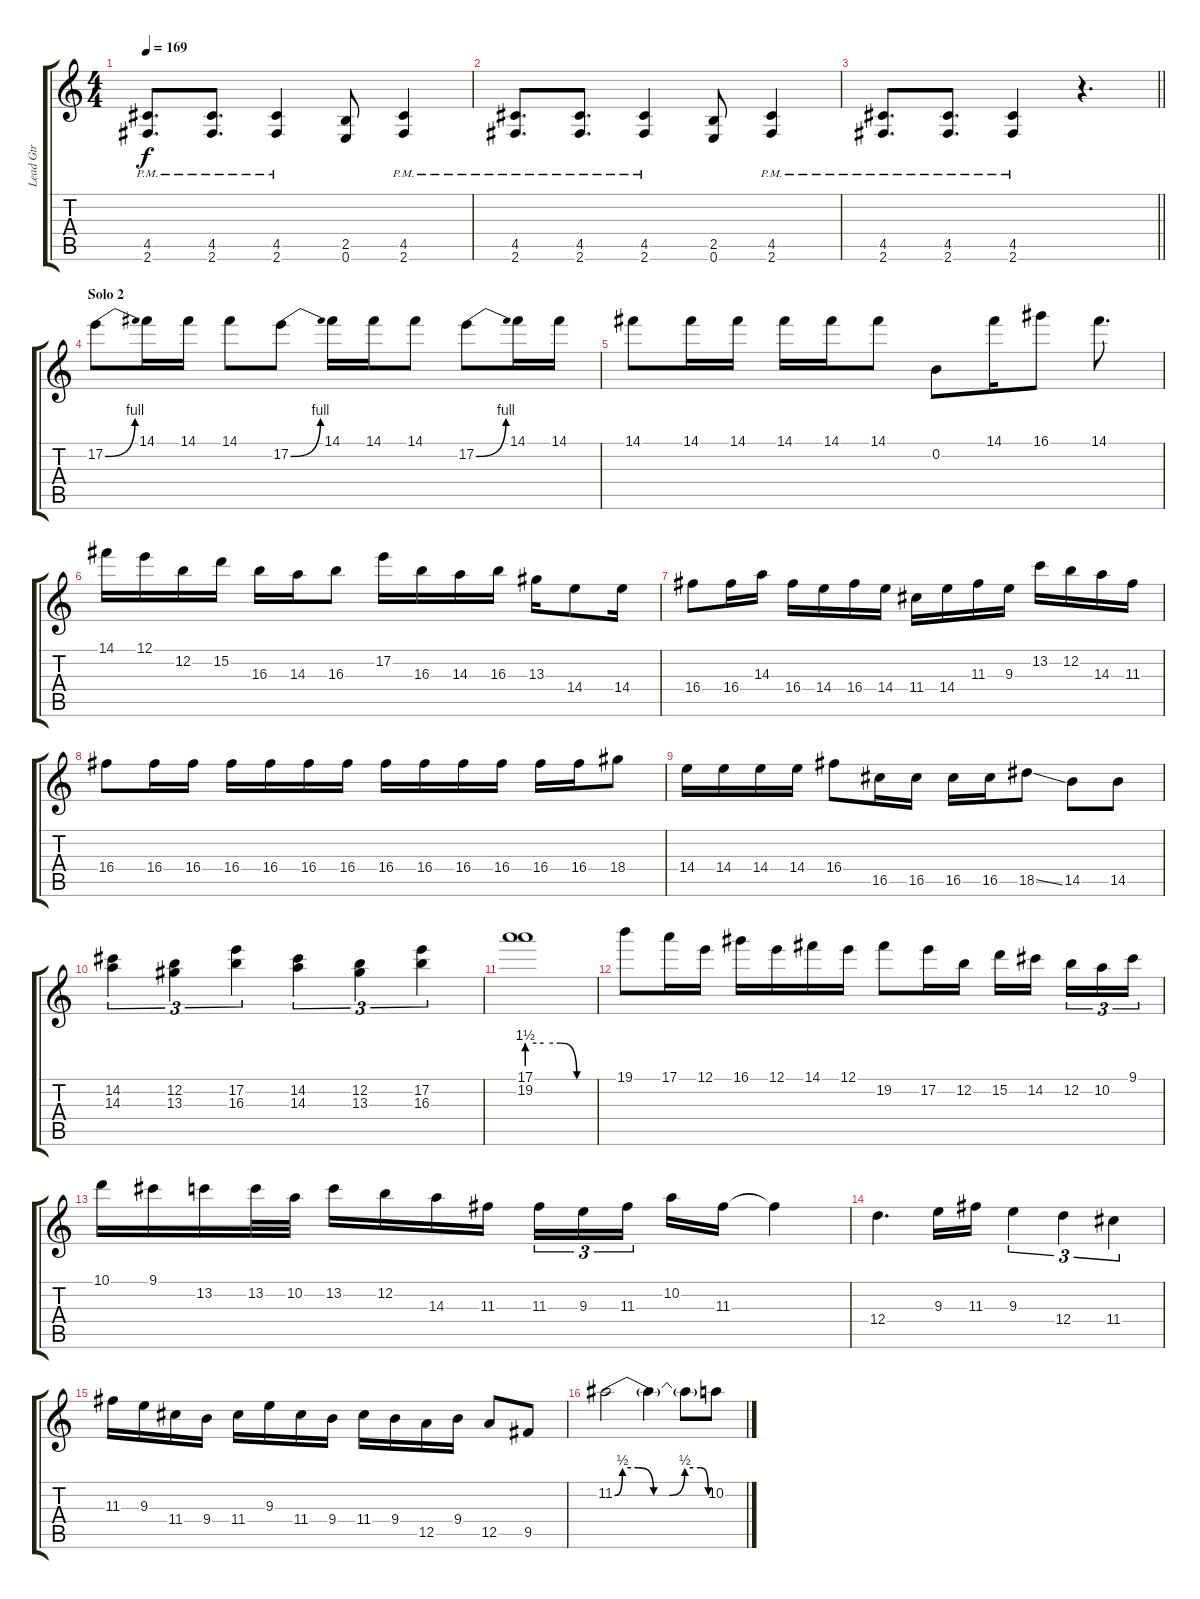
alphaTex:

\track ("Lead Gtr" "Lead Gtr") {instrument distortionguitar}
\staff {score tabs}
\tuning (E4 B3 G3 D3 A2 E2) {hide}
\ts (4 4)
\tempo 169
\clef g2
\ks c
(4.5{pm} 2.6{pm}).8{d dy f} (4.5{pm} 2.6{pm}).8{d} (4.5{pm} 2.6{pm}).4 (2.5 0.6).8 (4.5{pm} 2.6{pm}).4 |
(4.5{pm} 2.6{pm}).8{d} (4.5{pm} 2.6{pm}).8{d} (4.5{pm} 2.6{pm}).4 (2.5 0.6).8 (4.5{pm} 2.6{pm}).4 |
\barLineRight lightlight
(4.5{pm} 2.6{pm}).8{d} (4.5{pm} 2.6{pm}).8{d} (4.5{pm} 2.6{pm}).4 r.4{d} |
\section ("" "Solo 2")
17.2{be (bend 0 0 60 4)}.8{volume 14} 14.1.16 14.1.16 14.1.8 17.2{be (bend 0 0 60 4)}.8 14.1.16 14.1.16 14.1.8 17.2{be (bend 0 0 60 4)}.8 14.1.16 14.1.16 |
14.1.8 14.1.16 14.1.16 14.1.16 14.1.16 14.1.8 0.2.8 14.1.16 16.1.8 14.1.8{d} |
14.1.16 12.1.16 12.2.16 15.2.16 16.3.16 14.3.16 16.3.8 17.2.16 16.3.16 14.3.16 16.3.16 13.3.16 14.4.8 14.4.16 |
16.4.8 16.4.16 14.3.16 16.4.16 14.4.16 16.4.16 14.4.16 11.4.16 14.4.16 11.3.16 9.3.16 13.2.16 12.2.16 14.3.16 11.3.16 |
16.4.8 16.4.16 16.4.16 16.4.16 16.4.16 16.4.16 16.4.16 16.4.16 16.4.16 16.4.16 16.4.16 16.4.16 16.4.16 18.4.8 |
14.4.16 14.4.16 14.4.16 14.4.16 16.4.8 16.5.16 16.5.16 16.5.16 16.5.16 18.5{ss}.8 14.5.8 14.5.8 |
(14.2 14.3).4{tu (3 2)} (12.2 13.3).4{tu (3 2)} (17.2 16.3).4{tu (3 2)} (14.2 14.3).4{tu (3 2)} (12.2 13.3).4{tu (3 2)} (17.2 16.3).4{tu (3 2)} |
(17.1 19.2{be (custom 0 6 15 6 30 6 45 0 60 0)}).1 |
19.1.8 17.1.16 12.1.16 16.1.16 12.1.16 14.1.16 12.1.16 19.2.8 17.2.16 12.2.16 15.2.16 14.2.16{beam splitsecondary} 12.2.16{tu (3 2)} 10.2.16{tu (3 2)} 9.1.16{tu (3 2)} |
10.1.16 9.1.16 13.2.16 13.2.32 10.2.32 13.2.16 12.2.16 14.3.16 11.3.16 11.3.16{tu (3 2)} 9.3.16{tu (3 2)} 11.3.16{tu (3 2) beam splitsecondary} 10.2.16 11.3.16 11.3{t}.4 |
12.4.4{d} 9.3.16 11.3.16 9.3.4{tu (3 2)} 12.4.4{tu (3 2)} 11.4.4{tu (3 2)} |
11.3.16 9.3.16 11.4.16 9.4.16 11.4.16 9.3.16 11.4.16 9.4.16 11.4.16 9.4.16 12.5.16 9.4.16 12.5.8 9.5.8 |
11.2{be (custom 0 0 5 2 15 2 25 0 35 0 45 2 55 2 60 0)}.2 11.2{t}.4 11.2{t}.8 10.2.8
